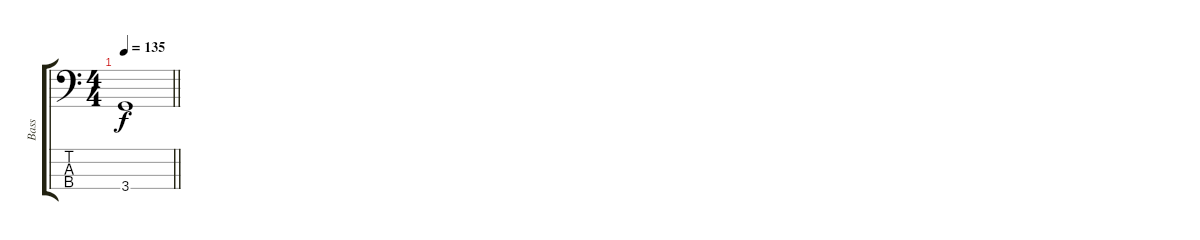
\track ("Bass" "Bass") {instrument fretlessbass}
\staff {score tabs}
\tuning (G2 D2 A1 E1) {hide}
\ts (4 4)
\tempo 135
\clef f4
\barLineRight lightlight
\ks c
3.4.1{dy f}
